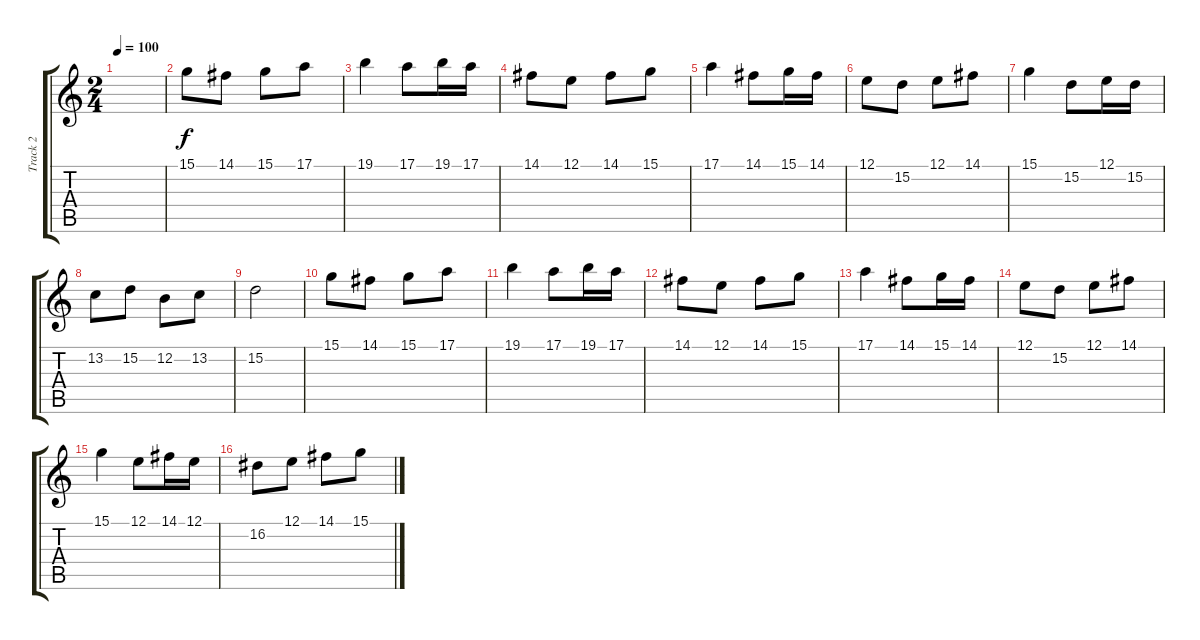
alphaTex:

\track ("Track 2" "Track 2") {instrument churchorgan}
\staff {score tabs}
\tuning (E4 B3 G3 D3 A2 E2) {hide}
\ts (2 4)
\tempo 100
\clef g2
\ks c
|
15.1.8 14.1.8 15.1.8 17.1.8 |
19.1.4 17.1.8 19.1.16 17.1.16 |
14.1.8 12.1.8 14.1.8 15.1.8 |
17.1.4 14.1.8 15.1.16 14.1.16 |
12.1.8 15.2.8 12.1.8 14.1.8 |
15.1.4 15.2.8 12.1.16 15.2.16 |
13.2.8 15.2.8 12.2.8 13.2.8 |
15.2.2 |
15.1.8 14.1.8 15.1.8 17.1.8 |
19.1.4 17.1.8 19.1.16 17.1.16 |
14.1.8 12.1.8 14.1.8 15.1.8 |
17.1.4 14.1.8 15.1.16 14.1.16 |
12.1.8 15.2.8 12.1.8 14.1.8 |
15.1.4 12.1.8 14.1.16 12.1.16 |
16.2.8 12.1.8 14.1.8 15.1.8
